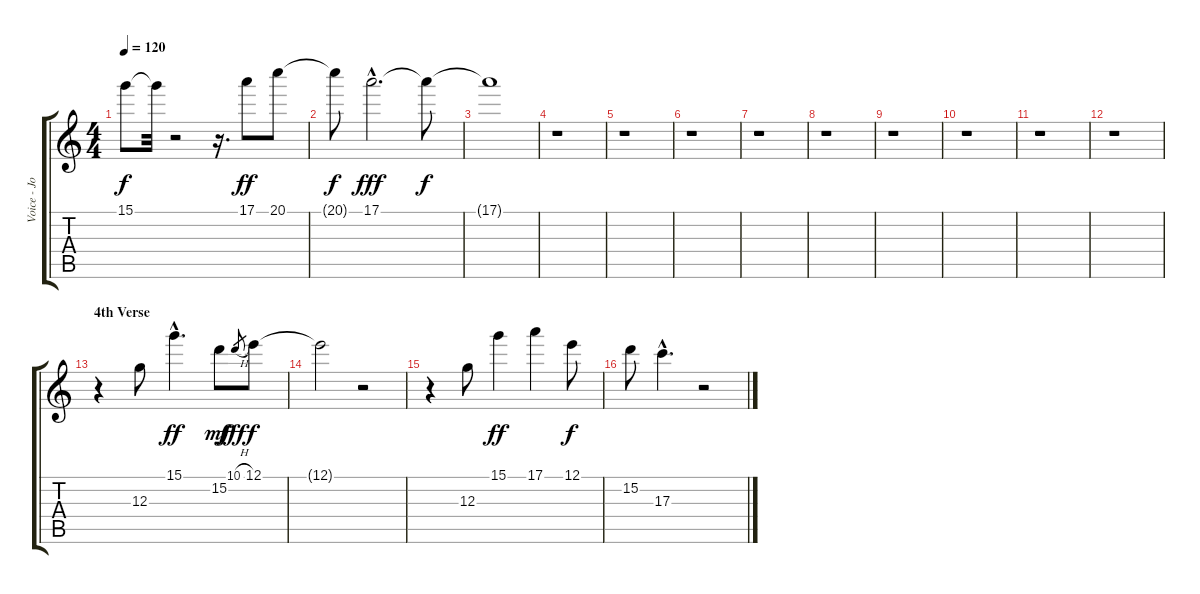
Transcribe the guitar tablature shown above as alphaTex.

\track ("Voice - John Wetton" "Voice - Jo") {instrument contrabass}
\staff {score tabs}
\tuning (E4 B3 G3 D3 A2 E2) {hide}
\ts (4 4)
\tempo 120
\clef g2
\ks c
15.1{t}.8{dy f} 15.1{t}.32 r.2 r.16{d} 17.1.8{dy ff} 20.1.8 |
20.1{t}.8{dy f} 17.1{hac}.2{d dy fff} 17.1{t}.8{dy f} |
17.1{t}.1 |
r.1 |
r.1 |
r.1 |
r.1 |
r.1 |
r.1 |
r.1 |
r.1 |
r.1 |
\section ("" "4th Verse")
r.4 12.3.8 15.1{hac}.4{d dy ff} 15.2.8{dy mf} 10.1{h}.8{gr dy fff} 12.1.8{dy f} |
12.1{t}.2 r.2 |
r.4 12.3.8 15.1.4{dy ff} 17.1.4 12.1.8{dy f} |
15.2.8 17.3{hac}.4{d} r.2
